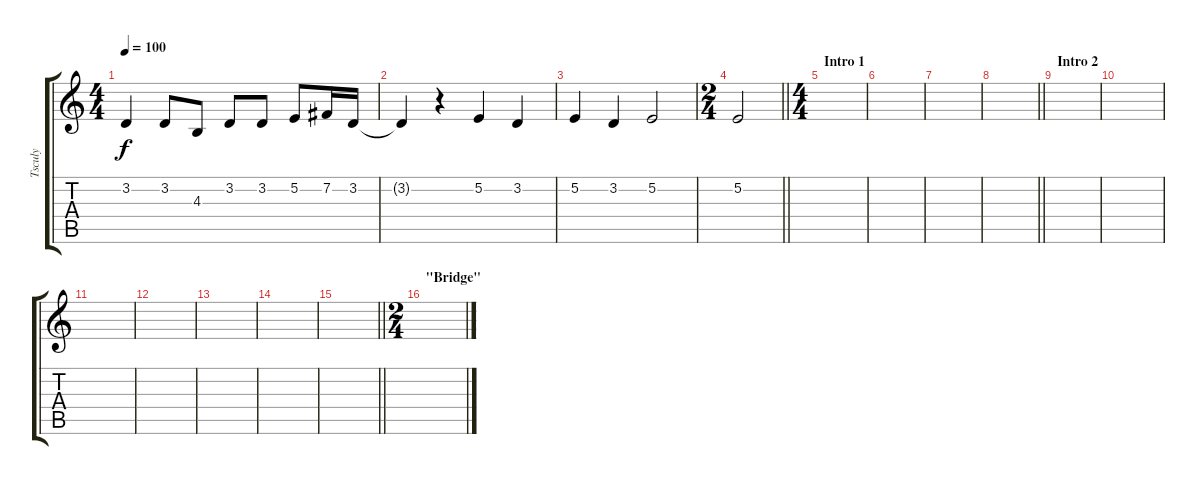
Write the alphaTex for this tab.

\track ("Tsculy" "Tsculy") {instrument drawbarorgan}
\staff {score tabs}
\tuning (E4 B3 G3 D3 A2 E2) {hide}
\ts (4 4)
\tempo 100
\clef g2
\ks c
3.2{t}.4{dy f} 3.2.8 4.3.8 3.2.8 3.2.8 5.2.8 7.2.16 3.2.16 |
3.2{t}.4 r.4 5.2.4 3.2.4 |
5.2.4 3.2.4 5.2.2 |
\ts (2 4)
\barLineRight lightlight
5.2.2 |
\ts (4 4)
\section ("" "Intro 1")
|
|
|
\barLineRight lightlight
|
\section ("" "Intro 2")
|
|
|
|
|
|
\barLineRight lightlight
|
\ts (2 4)
\section ("" "\"Bridge\"")
